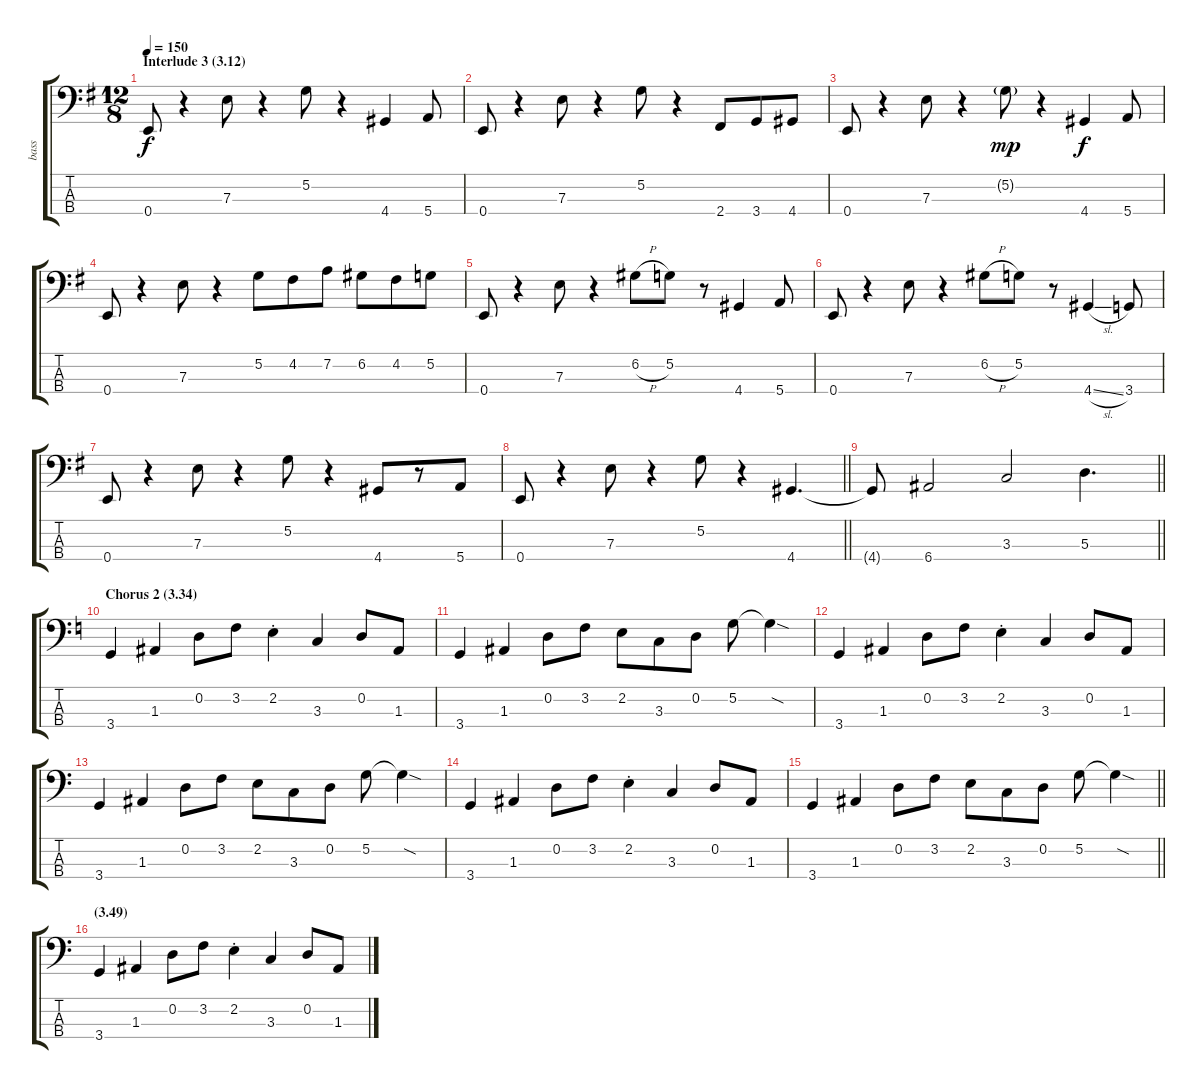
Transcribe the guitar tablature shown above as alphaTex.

\track ("bass" "bass") {instrument electricbasspick}
\staff {score tabs}
\tuning (G2 D2 A1 E1) {hide}
\ts (12 8)
\section ("" "Interlude 3 (3.12)")
\tempo 150
\clef f4
\ks g
0.4.8{dy f} r.4 7.3.8 r.4 5.2.8 r.4 4.4.4 5.4.8 |
0.4.8 r.4 7.3.8 r.4 5.2.8 r.4 2.4.8 3.4.8 4.4.8 |
0.4.8 r.4 7.3.8 r.4 5.2{g}.8{dy mp} r.4 4.4.4{dy f} 5.4.8 |
0.4.8 r.4 7.3.8 r.4 5.2.8 4.2.8 7.2.8 6.2.8 4.2.8 5.2.8 |
0.4.8 r.4 7.3.8 r.4 6.2{h}.8 5.2.8 r.8 4.4.4 5.4.8 |
0.4.8 r.4 7.3.8 r.4 6.2{h}.8 5.2.8 r.8 4.4{sl}.4 3.4.8 |
0.4.8 r.4 7.3.8 r.4 5.2.8 r.4 4.4.8 r.8 5.4.8 |
\barLineRight lightlight
0.4.8 r.4 7.3.8 r.4 5.2.8 r.4 4.4.4{d} |
\barLineRight lightlight
4.4{t}.8 6.4.2 3.3.2 5.3.4{d} |
\section ("" "Chorus 2 (3.34)")
\ks c
3.4.4 1.3.4 0.2.8 3.2.8 2.2{st}.4 3.3.4 0.2.8 1.3.8 |
3.4.4 1.3.4 0.2.8 3.2.8 2.2.8 3.3.8 0.2.8 5.2.8 5.2{sod t}.4 |
3.4.4 1.3.4 0.2.8 3.2.8 2.2{st}.4 3.3.4 0.2.8 1.3.8 |
3.4.4 1.3.4 0.2.8 3.2.8 2.2.8 3.3.8 0.2.8 5.2.8 5.2{sod t}.4 |
3.4.4 1.3.4 0.2.8 3.2.8 2.2{st}.4 3.3.4 0.2.8 1.3.8 |
\barLineRight lightlight
3.4.4 1.3.4 0.2.8 3.2.8 2.2.8 3.3.8 0.2.8 5.2.8 5.2{sod t}.4 |
\section ("" "(3.49)")
3.4.4 1.3.4 0.2.8 3.2.8 2.2{st}.4 3.3.4 0.2.8 1.3.8
